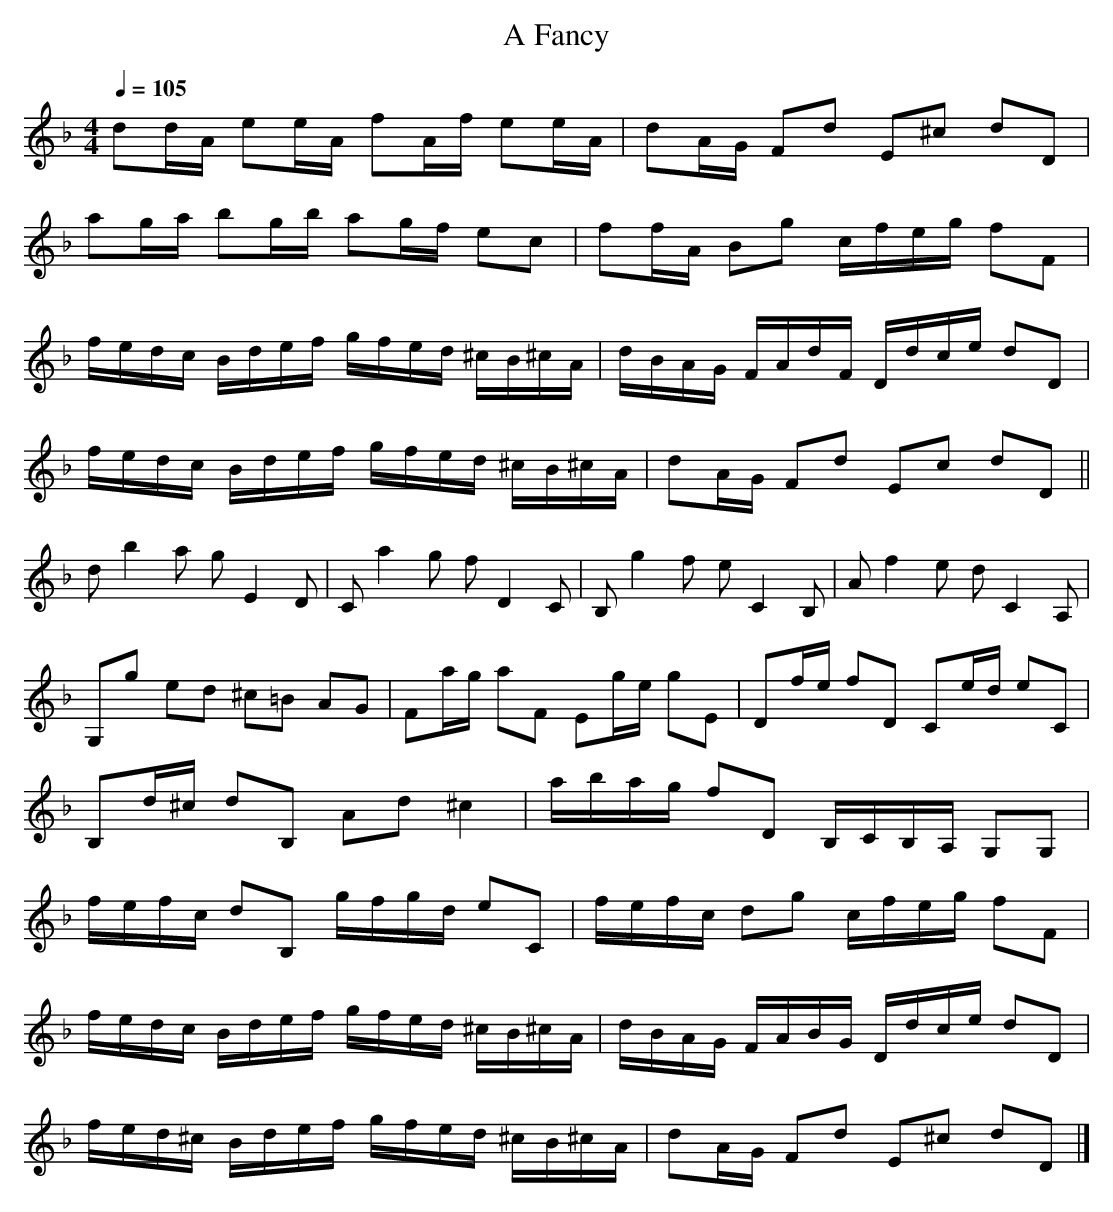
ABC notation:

X:1
T:Fancy, A
M:4/4
L:1/16
Q:1/4=105
K:Dmin
d2dA e2eA f2Af e2eA|d2AG F2d2 E2^c2 d2D2|
a2ga b2gb a2gf e2c2|f2fA B2g2 cfeg f2F2|
fedc Bdef gfed ^cB^cA|dBAG FAdF Ddce d2D2|
fedc Bdef gfed ^cB^cA|d2AG F2d2 E2c2 d2D2||
L:1/8
db2a gE2D|Ca2g fD2C|B,g2f eC2B,|Af2e dC2A,|
G,g ed ^c=B AG|\
L:1/16
F2ag a2F2 E2ge g2E2|D2fe f2D2 C2ed e2C2|
B,2d^c d2B,2 A2d2^c4|abag f2D2 B,CB,A, G,2G,2|
fefc d2B,2 gfgd e2C2|fefc d2g2 cfeg f2F2|
fedc Bdef gfed ^cB^cA|dBAG FABG Ddce d2D2|
fed^c Bdef gfed ^cB^cA|d2AG F2d2 E2^c2 d2D2|]
